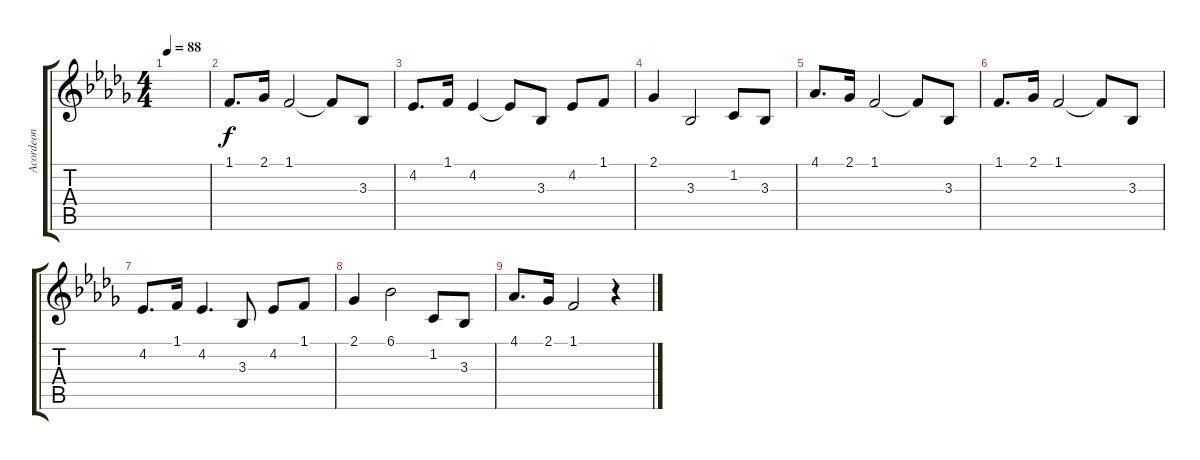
\track ("Acordeon" "Acordeon") {instrument accordion}
\staff {score tabs}
\tuning (E4 B3 G3 D3 A2 E2) {hide}
\ts (4 4)
\tempo 88
\clef g2
\ks db
|
1.1.8{d} 2.1.16 1.1.2 1.1{t}.8 3.3.8 |
4.2.8{d} 1.1.16 4.2.4 4.2{t}.8 3.3.8 4.2.8 1.1.8 |
2.1.4 3.3.2 1.2.8 3.3.8 |
4.1.8{d} 2.1.16 1.1.2 1.1{t}.8 3.3.8 |
1.1.8{d} 2.1.16 1.1.2 1.1{t}.8 3.3.8 |
4.2.8{d} 1.1.16 4.2.4{d} 3.3.8 4.2.8 1.1.8 |
2.1.4 6.1.2 1.2.8 3.3.8 |
4.1.8{d} 2.1.16 1.1.2 r.4
